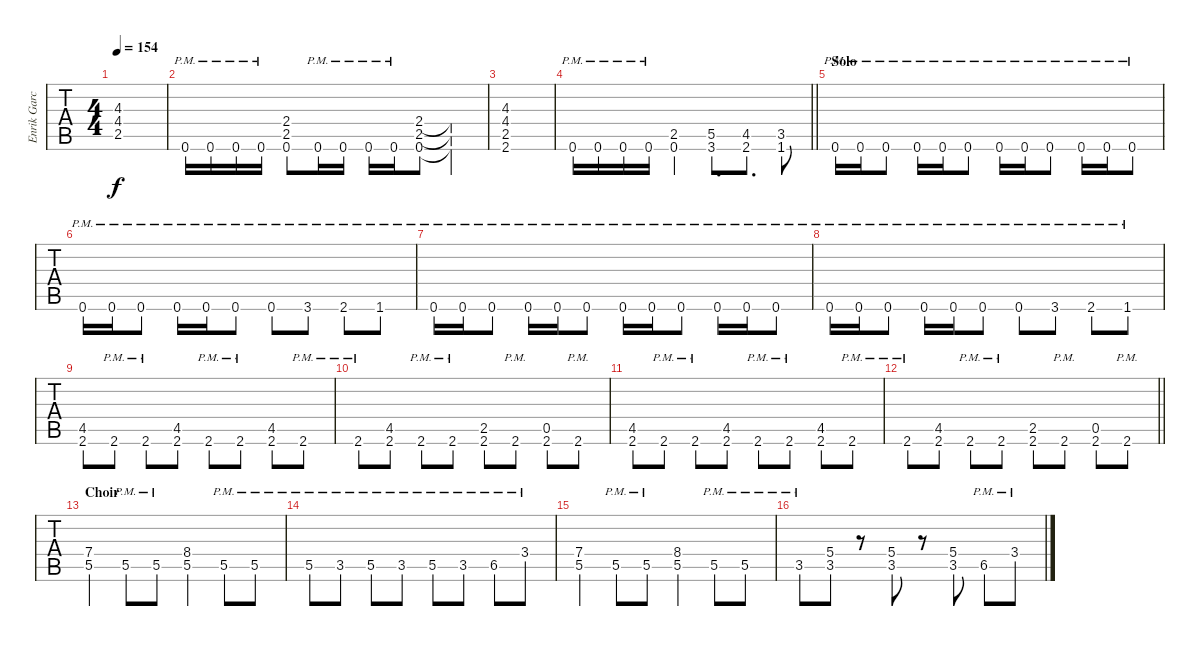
\track ("Enrik García - Rythm Guitar" "Enrik Garc") {instrument distortionguitar}
\staff {tabs}
\tuning (Eb4 Bb3 Gb3 Db3 Ab2 Eb2) {hide}
\ts (4 4)
\tempo 154
\clef g2
\ks c
(4.3 4.4 2.5).1{dy f} |
0.6{pm}.16 0.6{pm}.16 0.6{pm}.16 0.6{pm}.16 (2.4 2.5 0.6).8 0.6{pm}.16 0.6{pm}.16 0.6{pm}.16 0.6{pm}.16 (2.4 2.5 0.6).8 (2.4{t} 2.5{t} 0.6{t}).4 |
(4.3 4.4 2.5 2.6).1 |
\barLineRight lightlight
0.6{pm}.16 0.6{pm}.16 0.6{pm}.16 0.6{pm}.16 (2.5 0.6).4 (5.5 3.6).8{d} (4.5 2.6).8{d} (3.5 1.6).8 |
\section ("" "Solo")
0.6{pm}.16 0.6{pm}.16 0.6{pm}.8 0.6{pm}.16 0.6{pm}.16 0.6{pm}.8 0.6{pm}.16 0.6{pm}.16 0.6{pm}.8 0.6{pm}.16 0.6{pm}.16 0.6{pm}.8 |
0.6{pm}.16 0.6{pm}.16 0.6{pm}.8 0.6{pm}.16 0.6{pm}.16 0.6{pm}.8 0.6{pm}.8 3.6{pm}.8 2.6{pm}.8 1.6{pm}.8 |
0.6{pm}.16 0.6{pm}.16 0.6{pm}.8 0.6{pm}.16 0.6{pm}.16 0.6{pm}.8 0.6{pm}.16 0.6{pm}.16 0.6{pm}.8 0.6{pm}.16 0.6{pm}.16 0.6{pm}.8 |
0.6{pm}.16 0.6{pm}.16 0.6{pm}.8 0.6{pm}.16 0.6{pm}.16 0.6{pm}.8 0.6{pm}.8 3.6{pm}.8 2.6{pm}.8 1.6{pm}.8 |
(4.5 2.6).8 2.6{pm}.8 2.6{pm}.8 (4.5 2.6).8 2.6{pm}.8 2.6{pm}.8 (4.5 2.6).8 2.6{pm}.8 |
2.6{pm}.8 (4.5 2.6).8 2.6{pm}.8 2.6{pm}.8 (2.5 2.6).8 2.6{pm}.8 (0.5 2.6).8 2.6{pm}.8 |
(4.5 2.6).8 2.6{pm}.8 2.6{pm}.8 (4.5 2.6).8 2.6{pm}.8 2.6{pm}.8 (4.5 2.6).8 2.6{pm}.8 |
\barLineRight lightlight
2.6{pm}.8 (4.5 2.6).8 2.6{pm}.8 2.6{pm}.8 (2.5 2.6).8 2.6{pm}.8 (0.5 2.6).8 2.6{pm}.8 |
\section ("" "Choir")
(7.4 5.5).4 5.5{pm}.8 5.5{pm}.8 (8.4 5.5).4 5.5{pm}.8 5.5{pm}.8 |
5.5{pm}.8 3.5{pm}.8 5.5{pm}.8 3.5{pm}.8 5.5{pm}.8 3.5{pm}.8 6.5{pm}.8 3.4{pm}.8 |
(7.4 5.5).4 5.5{pm}.8 5.5{pm}.8 (8.4 5.5).4 5.5{pm}.8 5.5{pm}.8 |
3.5{pm}.8 (5.4 3.5).8 r.8 (5.4 3.5).8 r.8 (5.4 3.5).8 6.5{pm}.8 3.4{pm}.8
